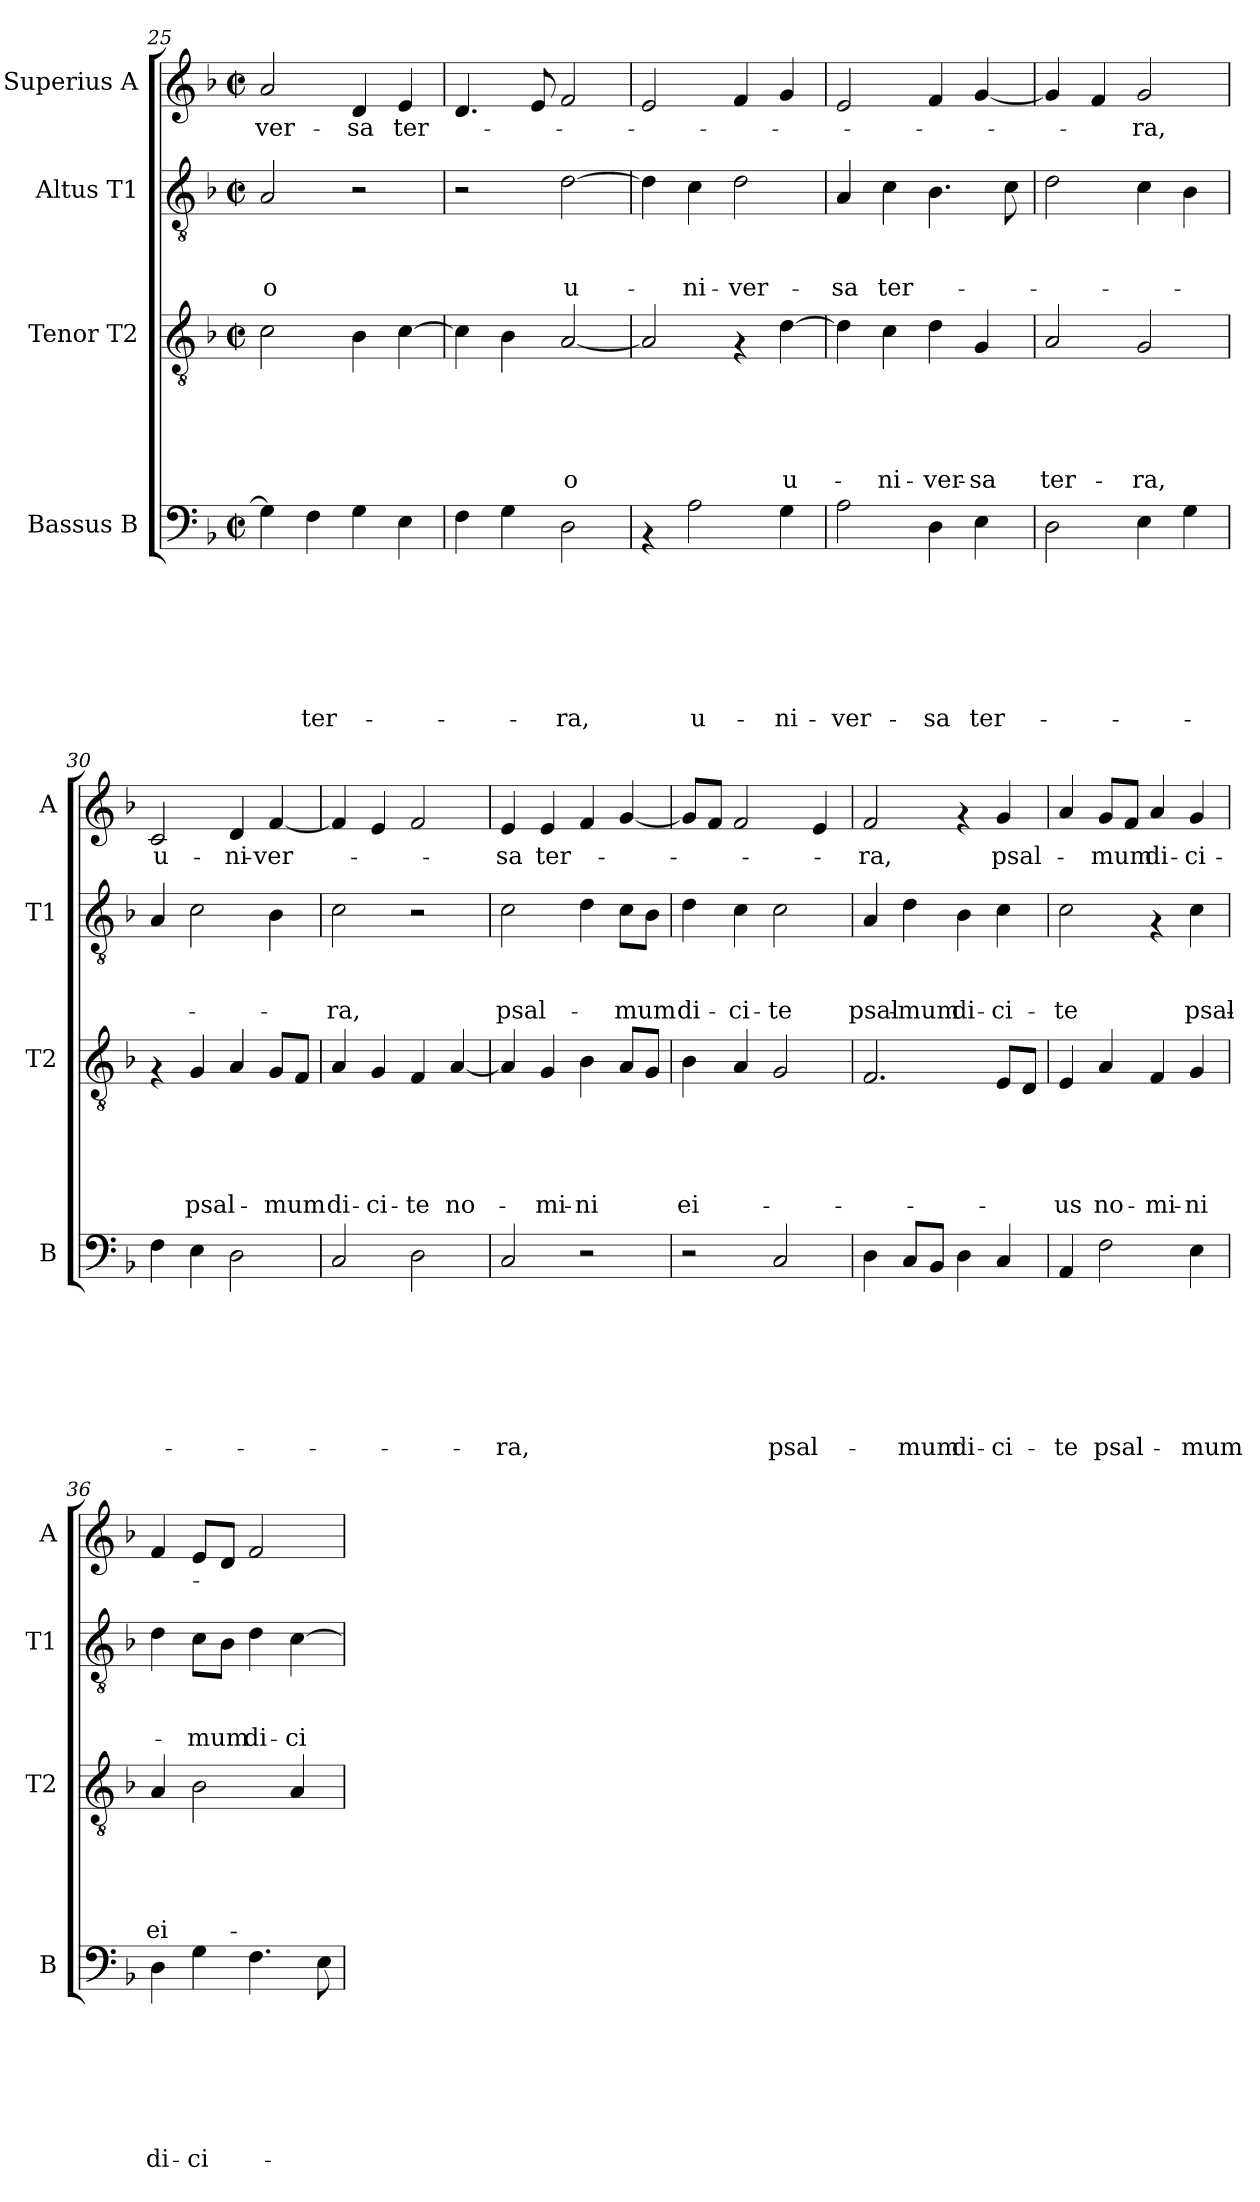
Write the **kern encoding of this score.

**kern	**text	**text	**text	**text	**text	**text	**text	**kern	**text	**text	**text	**text	**text	**kern	**text	**text	**text	**kern	**text
*part4	*part4	*part4	*part4	*part4	*part4	*part4	*part4	*part3	*part3	*part3	*part3	*part3	*part3	*part2	*part2	*part2	*part2	*part1	*part1
*staff4	*staff4	*staff4	*staff4	*staff4	*staff4	*staff4	*staff4	*staff3	*staff3	*staff3	*staff3	*staff3	*staff3	*staff2	*staff2	*staff2	*staff2	*staff1	*staff1
*I"Bassus B	*	*	*	*	*	*	*	*I"Tenor T2	*	*	*	*	*	*I"Altus T1	*	*	*	*I"Superius A	*
*I'B	*	*	*	*	*	*	*	*I'T2	*	*	*	*	*	*I'T1	*	*	*	*I'A	*
*clefF4	*	*	*	*	*	*	*	*clefGv2	*	*	*	*	*	*clefGv2	*	*	*	*clefG2	*
*k[b-]	*	*	*	*	*	*	*	*k[b-]	*	*	*	*	*	*k[b-]	*	*	*	*k[b-]	*
*F:	*	*	*	*	*	*	*	*F:	*	*	*	*	*	*F:	*	*	*	*F:	*
*M2/2	*	*	*	*	*	*	*	*M2/2	*	*	*	*	*	*M2/2	*	*	*	*M2/2	*
*met(c|)	*	*	*	*	*	*	*	*met(c|)	*	*	*	*	*	*met(c|)	*	*	*	*met(c|)	*
=25	=25	=25	=25	=25	=25	=25	=25	=25	=25	=25	=25	=25	=25	=25	=25	=25	=25	=25	=25
!	!	!	!	!	!	!	!	!	!	!	!	!	!	!	!	!	!LO:LY:b	!	!LO:LY:b
4G\]	.	.	.	.	.	.	.	2c\	.	.	.	.	.	2A/	.	.	-o	2a/	-ver-
!	!	!	!	!	!	!	!LO:LY:b	!	!	!	!	!	!	!	!	!	!	!	!
4F\	.	.	.	.	.	.	ter-	.	.	.	.	.	.	.	.	.	.	.	.
!	!	!	!	!	!	!	!	!	!	!	!	!	!	!	!	!	!	!	!LO:LY:b
4G\	.	.	.	.	.	.	.	4B-\	.	.	.	.	.	2r	.	.	.	4d/	-sa
!	!	!	!	!	!	!	!	!	!	!	!	!	!	!	!	!	!	!	!LO:LY:b
4E\	.	.	.	.	.	.	.	[>4c\	.	.	.	.	.	.	.	.	.	4e/	ter-
=26	=26	=26	=26	=26	=26	=26	=26	=26	=26	=26	=26	=26	=26	=26	=26	=26	=26	=26	=26
4F\	.	.	.	.	.	.	.	4c\]	.	.	.	.	.	2r	.	.	.	4.d/	.
4G\	.	.	.	.	.	.	.	4B-\	.	.	.	.	.	.	.	.	.	.	.
.	.	.	.	.	.	.	.	.	.	.	.	.	.	.	.	.	.	8e/	.
!	!	!	!	!	!	!	!LO:LY:b	!	!	!	!	!	!LO:LY:b	!	!	!	!LO:LY:b	!	!
2D\	.	.	.	.	.	.	-ra,	[<2A/	.	.	.	.	-o	[<2d\	.	.	u-	2f/	.
!!LO:LB:g=z
=27	=27	=27	=27	=27	=27	=27	=27	=27	=27	=27	=27	=27	=27	=27	=27	=27	=27	=27	=27
4rAA	.	.	.	.	.	.	.	2A/]	.	.	.	.	.	4d\]	.	.	.	2e/	.
!	!	!	!	!	!	!	!LO:LY:b	!	!	!	!	!	!	!	!	!	!LO:LY:b	!	!
2A\	.	.	.	.	.	.	u-	.	.	.	.	.	.	4c\	.	.	-ni-	.	.
!	!	!	!	!	!	!	!	!	!	!	!	!	!	!	!	!	!LO:LY:b	!	!
.	.	.	.	.	.	.	.	4rF	.	.	.	.	.	2d\	.	.	-ver-	4f/	.
!	!	!	!	!	!	!	!LO:LY:b	!	!	!	!	!	!LO:LY:b	!	!	!	!	!	!
4G\	.	.	.	.	.	.	-ni-	[>4d\	.	.	.	.	u-	.	.	.	.	4g/	.
=28	=28	=28	=28	=28	=28	=28	=28	=28	=28	=28	=28	=28	=28	=28	=28	=28	=28	=28	=28
!	!	!	!	!	!	!	!LO:LY:b	!	!	!	!	!	!	!	!	!	!LO:LY:b	!	!
2A\	.	.	.	.	.	.	-ver-	4d\]	.	.	.	.	.	4A/	.	.	-sa	2e/	.
!	!	!	!	!	!	!	!	!	!	!	!	!	!LO:LY:b	!	!	!	!LO:LY:b	!	!
.	.	.	.	.	.	.	.	4c\	.	.	.	.	-ni-	4c\	.	.	ter-	.	.
!	!	!	!	!	!	!	!LO:LY:b	!	!	!	!	!	!LO:LY:b	!	!	!	!	!	!
4D\	.	.	.	.	.	.	-sa	4d\	.	.	.	.	-ver-	4.B-\	.	.	.	4f/	.
!	!	!	!	!	!	!	!LO:LY:b	!	!	!	!	!	!LO:LY:b	!	!	!	!	!	!
4E\	.	.	.	.	.	.	ter-	4G/	.	.	.	.	-sa	.	.	.	.	[<4g/	.
.	.	.	.	.	.	.	.	.	.	.	.	.	.	8c\	.	.	.	.	.
=29	=29	=29	=29	=29	=29	=29	=29	=29	=29	=29	=29	=29	=29	=29	=29	=29	=29	=29	=29
!	!	!	!	!	!	!	!	!	!	!	!	!	!LO:LY:b	!	!	!	!	!	!
2D\	.	.	.	.	.	.	.	2A/	.	.	.	.	ter-	2d\	.	.	.	4g/]	.
.	.	.	.	.	.	.	.	.	.	.	.	.	.	.	.	.	.	4f/	.
!	!	!	!	!	!	!	!	!	!	!	!	!	!LO:LY:b	!	!	!	!	!	!LO:LY:b
4E\	.	.	.	.	.	.	.	2G/	.	.	.	.	-ra,	4c\	.	.	.	2g/	-ra,
4G\	.	.	.	.	.	.	.	.	.	.	.	.	.	4B-\	.	.	.	.	.
=30	=30	=30	=30	=30	=30	=30	=30	=30	=30	=30	=30	=30	=30	=30	=30	=30	=30	=30	=30
!	!	!	!	!	!	!	!	!	!	!	!	!	!	!	!	!	!	!	!LO:LY:b
4F\	.	.	.	.	.	.	.	4rF	.	.	.	.	.	4A/	.	.	.	2c/	u-
!	!	!	!	!	!	!	!	!	!	!	!	!	!LO:LY:b	!	!	!	!	!	!
4E\	.	.	.	.	.	.	.	4G/	.	.	.	.	psal-	2c\	.	.	.	.	.
!	!	!	!	!	!	!	!	!	!	!	!	!	!	!	!	!	!	!	!LO:LY:b
2D\	.	.	.	.	.	.	.	4A/	.	.	.	.	.	.	.	.	.	4d/	-ni-
!	!	!	!	!	!	!	!	!	!	!	!	!	!LO:LY:b	!	!	!	!	!	!LO:LY:b
.	.	.	.	.	.	.	.	8G/L	.	.	.	.	-mum	4B-\	.	.	.	[<4f/	-ver-
.	.	.	.	.	.	.	.	8F/J	.	.	.	.	.	.	.	.	.	.	.
=31	=31	=31	=31	=31	=31	=31	=31	=31	=31	=31	=31	=31	=31	=31	=31	=31	=31	=31	=31
!	!	!	!	!	!	!	!	!	!	!	!	!	!LO:LY:b	!	!	!	!LO:LY:b	!	!
2C/	.	.	.	.	.	.	.	4A/	.	.	.	.	di-	2c\	.	.	-ra,	4f/]	.
!	!	!	!	!	!	!	!	!	!	!	!	!	!LO:LY:b	!	!	!	!	!	!
.	.	.	.	.	.	.	.	4G/	.	.	.	.	-ci-	.	.	.	.	4e/	.
!	!	!	!	!	!	!	!	!	!	!	!	!	!LO:LY:b	!	!	!	!	!	!
2D\	.	.	.	.	.	.	.	4F/	.	.	.	.	-te	2r	.	.	.	2f/	.
!	!	!	!	!	!	!	!	!	!	!	!	!	!LO:LY:b	!	!	!	!	!	!
.	.	.	.	.	.	.	.	[<4A/	.	.	.	.	no-	.	.	.	.	.	.
=32	=32	=32	=32	=32	=32	=32	=32	=32	=32	=32	=32	=32	=32	=32	=32	=32	=32	=32	=32
!	!	!	!	!	!	!	!LO:LY:b	!	!	!	!	!	!	!	!	!	!LO:LY:b	!	!LO:LY:b
2C/	.	.	.	.	.	.	-ra,	4A/]	.	.	.	.	.	2c\	.	.	psal-	4e/	-sa
!	!	!	!	!	!	!	!	!	!	!	!	!	!LO:LY:b	!	!	!	!	!	!LO:LY:b
.	.	.	.	.	.	.	.	4G/	.	.	.	.	-mi-	.	.	.	.	4e/	ter-
!	!	!	!	!	!	!	!	!	!	!	!	!	!LO:LY:b	!	!	!	!	!	!
2r	.	.	.	.	.	.	.	4B-\	.	.	.	.	-ni	4d\	.	.	.	4f/	.
!	!	!	!	!	!	!	!	!	!	!	!	!	!	!	!	!	!LO:LY:b	!	!
.	.	.	.	.	.	.	.	8A/L	.	.	.	.	.	8c\L	.	.	-mum	[<4g/	.
.	.	.	.	.	.	.	.	8G/J	.	.	.	.	.	8B-\J	.	.	.	.	.
=33	=33	=33	=33	=33	=33	=33	=33	=33	=33	=33	=33	=33	=33	=33	=33	=33	=33	=33	=33
!	!	!	!	!	!	!	!	!	!	!	!	!	!LO:LY:b	!	!	!	!LO:LY:b	!	!
2r	.	.	.	.	.	.	.	4B-\	.	.	.	.	ei-	4d\	.	.	di-	8g/L]	.
.	.	.	.	.	.	.	.	.	.	.	.	.	.	.	.	.	.	8f/J	.
!	!	!	!	!	!	!	!	!	!	!	!	!	!	!	!	!	!LO:LY:b	!	!
.	.	.	.	.	.	.	.	4A/	.	.	.	.	.	4c\	.	.	-ci-	2f/	.
!	!	!	!	!	!	!	!LO:LY:b	!	!	!	!	!	!	!	!	!	!LO:LY:b	!	!
2C/	.	.	.	.	.	.	psal-	2G/	.	.	.	.	.	2c\	.	.	-te	.	.
.	.	.	.	.	.	.	.	.	.	.	.	.	.	.	.	.	.	4e/	.
!!LO:PB:g=z
=34	=34	=34	=34	=34	=34	=34	=34	=34	=34	=34	=34	=34	=34	=34	=34	=34	=34	=34	=34
!	!	!	!	!	!	!	!	!	!	!	!	!	!	!	!	!	!LO:LY:b	!	!LO:LY:b
4D\	.	.	.	.	.	.	.	2.F/	.	.	.	.	.	4A/	.	.	psal-	2f/	-ra,
!	!	!	!	!	!	!	!LO:LY:b	!	!	!	!	!	!	!	!	!	!LO:LY:b	!	!
8C/L	.	.	.	.	.	.	-mum	.	.	.	.	.	.	4d\	.	.	-mum	.	.
8BB-/J	.	.	.	.	.	.	.	.	.	.	.	.	.	.	.	.	.	.	.
!	!	!	!	!	!	!	!LO:LY:b	!	!	!	!	!	!	!	!	!	!LO:LY:b	!	!
4D\	.	.	.	.	.	.	di-	.	.	.	.	.	.	4B-\	.	.	di-	4rf	.
!	!	!	!	!	!	!	!LO:LY:b	!	!	!	!	!	!	!	!	!	!LO:LY:b	!	!LO:LY:b
4C/	.	.	.	.	.	.	-ci-	8E/L	.	.	.	.	.	4c\	.	.	-ci-	4g/	psal-
.	.	.	.	.	.	.	.	8D/J	.	.	.	.	.	.	.	.	.	.	.
=35	=35	=35	=35	=35	=35	=35	=35	=35	=35	=35	=35	=35	=35	=35	=35	=35	=35	=35	=35
!	!	!	!	!	!	!	!LO:LY:b	!	!	!	!	!	!LO:LY:b	!	!	!	!LO:LY:b	!	!
4AA/	.	.	.	.	.	.	-te	4E/	.	.	.	.	-us	2c\	.	.	-te	4a/	.
!	!	!	!	!	!	!	!LO:LY:b	!	!	!	!	!	!LO:LY:b	!	!	!	!	!	!LO:LY:b
2F\	.	.	.	.	.	.	psal-	4A/	.	.	.	.	no-	.	.	.	.	8g/L	-mum
.	.	.	.	.	.	.	.	.	.	.	.	.	.	.	.	.	.	8f/J	.
!	!	!	!	!	!	!	!	!	!	!	!	!	!LO:LY:b	!	!	!	!	!	!LO:LY:b
.	.	.	.	.	.	.	.	4F/	.	.	.	.	-mi-	4rF	.	.	.	4a/	di-
!	!	!	!	!	!	!	!LO:LY:b	!	!	!	!	!	!LO:LY:b	!	!	!	!LO:LY:b	!	!LO:LY:b
4E\	.	.	.	.	.	.	-mum	4G/	.	.	.	.	-ni	4c\	.	.	psal-	4g/	-ci-
=36	=36	=36	=36	=36	=36	=36	=36	=36	=36	=36	=36	=36	=36	=36	=36	=36	=36	=36	=36
!	!	!	!	!	!	!	!LO:LY:b	!	!	!	!	!	!LO:LY:b	!	!	!	!	!	!
4D\	.	.	.	.	.	.	di-	4A/	.	.	.	.	ei-	4d\	.	.	.	4f/	.
!	!	!	!	!	!	!	!LO:LY:b	!	!	!	!	!	!	!	!	!	!LO:LY:b	!	!
4G\	.	.	.	.	.	.	-ci-	2B-\	.	.	.	.	.	8c\L	.	.	-mum	8e/L	.
.	.	.	.	.	.	.	.	.	.	.	.	.	.	8B-\J	.	.	.	8d/J	.
!	!	!	!	!	!	!	!	!	!	!	!	!	!	!	!	!	!LO:LY:b	!	!
4.F\	.	.	.	.	.	.	.	.	.	.	.	.	.	4d\	.	.	di-	2f/	.
!	!	!	!	!	!	!	!	!	!	!	!	!	!	!	!	!	!LO:LY:b	!	!
.	.	.	.	.	.	.	.	4A/	.	.	.	.	.	[>4c\	.	.	-ci-	.	.
8E\	.	.	.	.	.	.	.	.	.	.	.	.	.	.	.	.	.	.	.
=	=	=	=	=	=	=	=	=	=	=	=	=	=	=	=	=	=	=	=
*-	*-	*-	*-	*-	*-	*-	*-	*-	*-	*-	*-	*-	*-	*-	*-	*-	*-	*-	*-
